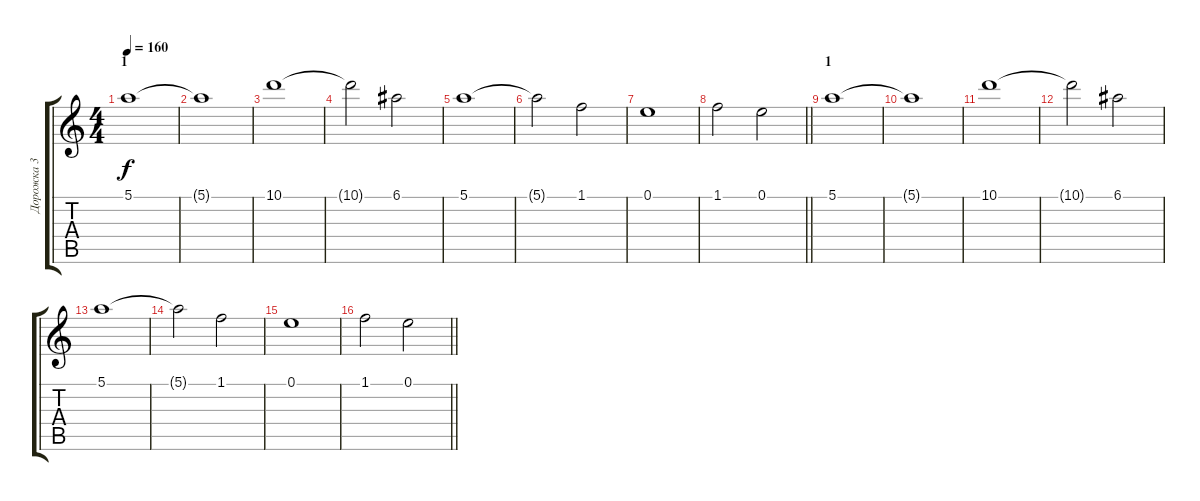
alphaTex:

\track ("Дорожка 3" "Дорожка 3") {instrument distortionguitar}
\staff {score tabs}
\tuning (E4 B3 G3 D3 A2 E2) {hide}
\ts (4 4)
\section ("" "1")
\tempo 160
\clef g2
\ks c
5.1.1{dy f} |
5.1{t}.1 |
10.1.1 |
10.1{t}.2 6.1.2 |
5.1.1 |
5.1{t}.2 1.1.2 |
0.1.1 |
\barLineRight lightlight
1.1.2 0.1.2 |
\section ("" "1")
5.1.1 |
5.1{t}.1 |
10.1.1 |
10.1{t}.2 6.1.2 |
5.1.1 |
5.1{t}.2 1.1.2 |
0.1.1 |
\barLineRight lightlight
1.1.2 0.1.2
